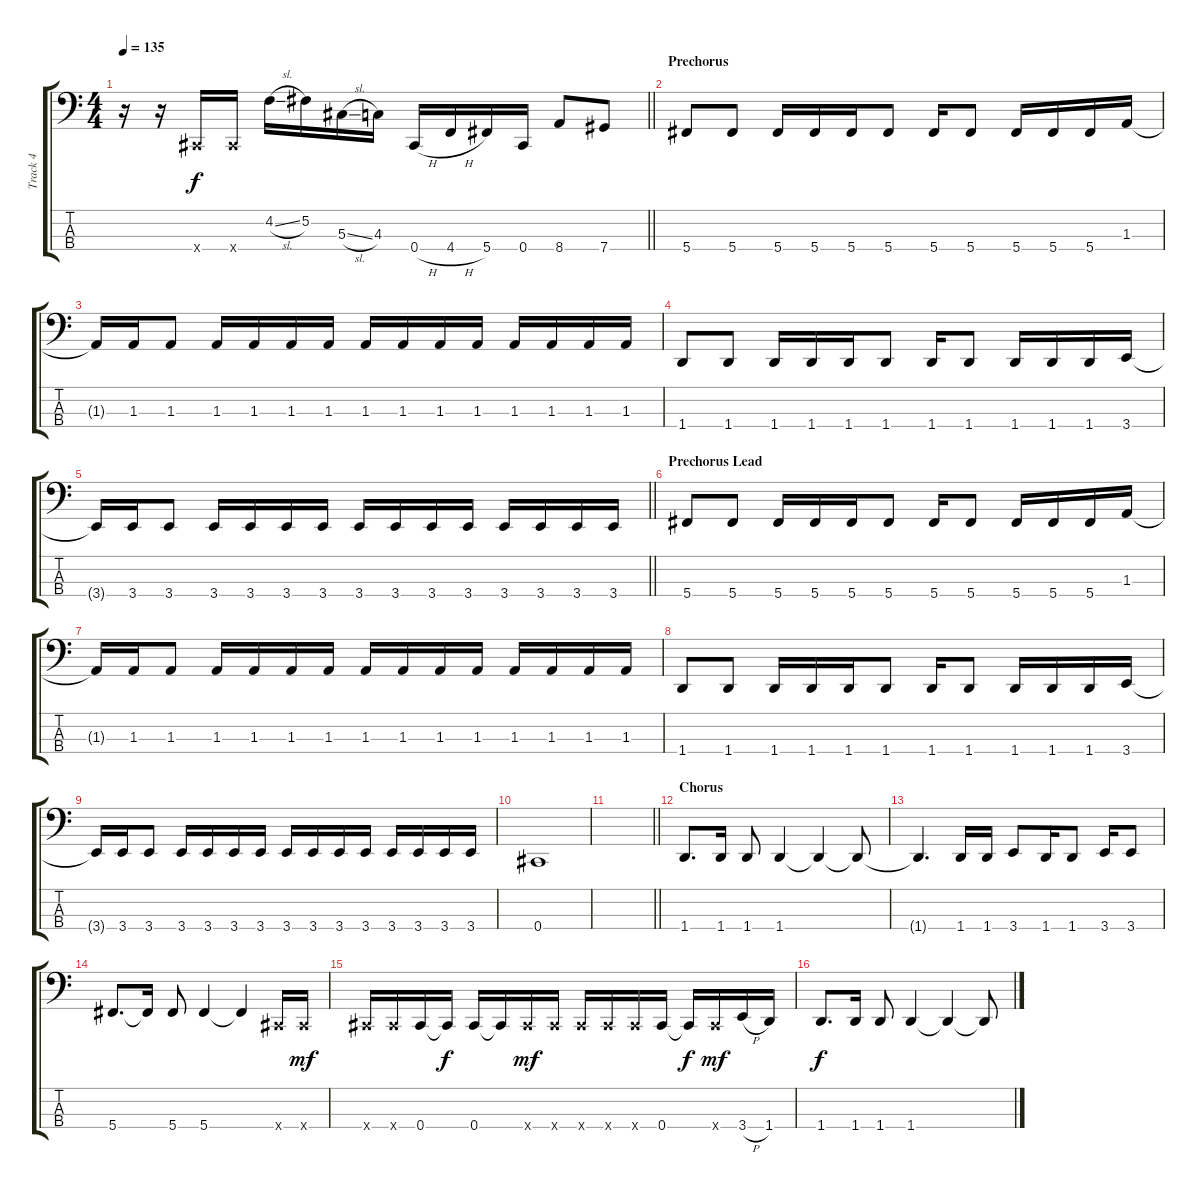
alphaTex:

\track ("Track 4" "Track 4") {instrument slapbass1}
\staff {score tabs}
\tuning (Gb2 Db2 Ab1 Db1) {hide}
\ts (4 4)
\tempo 135
\clef f4
\barLineRight lightlight
\ks c
r.16{dy f} r.16 0.4{x}.16 0.4{x}.16 4.2{sl}.16 5.2.16 5.3{sl}.16 4.3.16 0.4{h}.16 4.4{h}.16 5.4.16 0.4.16 8.4.8 7.4.8 |
\section ("" "Prechorus")
5.4.8{instrument electricbassfinger} 5.4.8 5.4.16 5.4.16 5.4.16 5.4.8 5.4.16 5.4.8 5.4.16 5.4.16 5.4.16 1.3.16 |
1.3{t}.16 1.3.16 1.3.8 1.3.16 1.3.16 1.3.16 1.3.16 1.3.16 1.3.16 1.3.16 1.3.16 1.3.16 1.3.16 1.3.16 1.3.16 |
1.4.8 1.4.8 1.4.16 1.4.16 1.4.16 1.4.8 1.4.16 1.4.8 1.4.16 1.4.16 1.4.16 3.4.16 |
\barLineRight lightlight
3.4{t}.16 3.4.16 3.4.8 3.4.16 3.4.16 3.4.16 3.4.16 3.4.16 3.4.16 3.4.16 3.4.16 3.4.16 3.4.16 3.4.16 3.4.16 |
\section ("" "Prechorus Lead")
5.4.8{instrument electricbassfinger} 5.4.8 5.4.16 5.4.16 5.4.16 5.4.8 5.4.16 5.4.8 5.4.16 5.4.16 5.4.16 1.3.16 |
1.3{t}.16 1.3.16 1.3.8 1.3.16 1.3.16 1.3.16 1.3.16 1.3.16 1.3.16 1.3.16 1.3.16 1.3.16 1.3.16 1.3.16 1.3.16 |
1.4.8 1.4.8 1.4.16 1.4.16 1.4.16 1.4.8 1.4.16 1.4.8 1.4.16 1.4.16 1.4.16 3.4.16 |
3.4{t}.16 3.4.16 3.4.8 3.4.16 3.4.16 3.4.16 3.4.16 3.4.16 3.4.16 3.4.16 3.4.16 3.4.16 3.4.16 3.4.16 3.4.16 |
0.4.1 |
\barLineRight lightlight
|
\section ("" "Chorus")
1.4.8{d} 1.4.16 1.4.8 1.4.4 1.4{t}.4 1.4{t}.8 |
1.4{t}.4{d} 1.4.16 1.4.16 3.4.8 1.4.16 1.4.8 3.4.16 3.4.8 |
5.4.8{d} 5.4{t}.16 5.4.8 5.4.4 5.4{t}.4 0.4{x}.16 0.4{x}.16{dy mf} |
0.4{x}.16 0.4{x}.16 0.4.16 0.4{t}.16{dy f} 0.4.16 0.4{t}.16 0.4{x}.16{dy mf} 0.4{x}.16 0.4{x}.16 0.4{x}.16 0.4{x}.16 0.4.16 0.4{t}.16{dy f} 0.4{x}.16{dy mf} 3.4{h}.16 1.4.16 |
1.4.8{d dy f} 1.4.16 1.4.8 1.4.4 1.4{t}.4 1.4{t}.8
